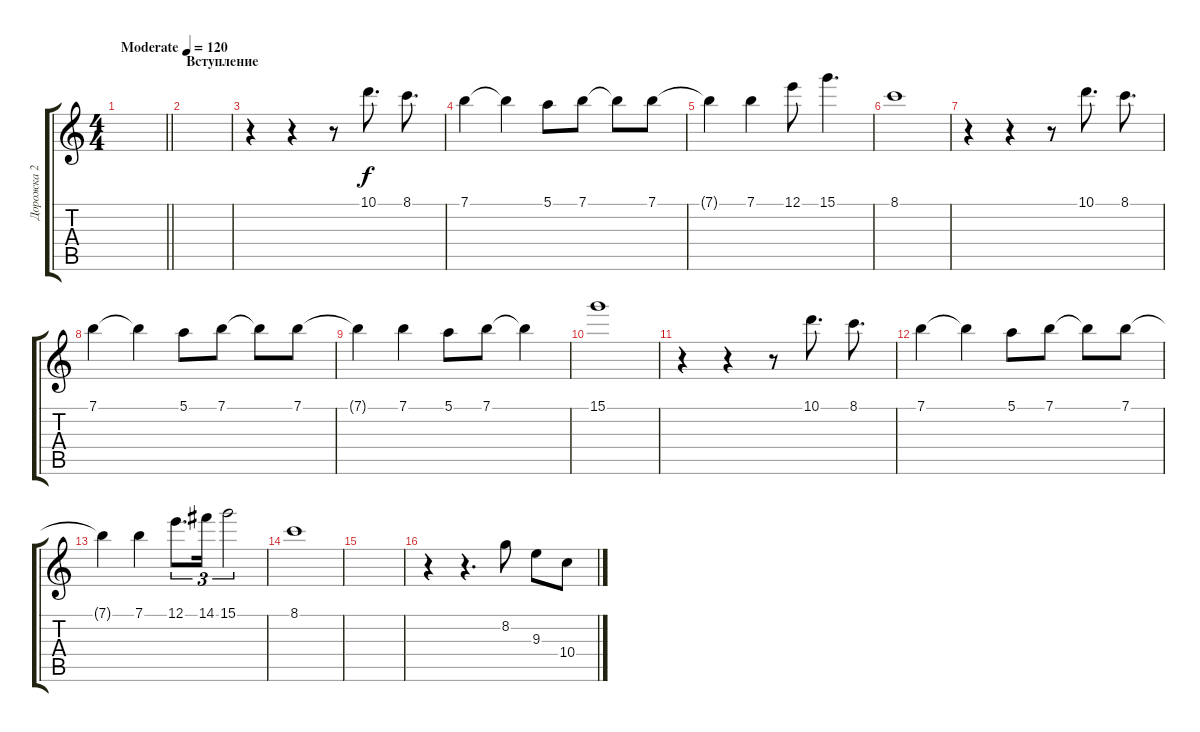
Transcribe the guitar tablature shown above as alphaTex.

\track ("Дорожка 2" "Дорожка 2") {instrument acousticguitarsteel}
\staff {score tabs}
\tuning (E4 B3 G3 D3 A2 E2) {hide}
\ts (4 4)
\tempo (120 "Moderate")
\clef g2
\barLineRight lightlight
\ks c
|
\section ("" "Вступление")
|
r.4 r.4 r.8 10.1.8{d} 8.1.8{d} |
7.1.4 7.1{t}.4 5.1.8 7.1.8 7.1{t}.8 7.1.8 |
7.1{t}.4 7.1.4 12.1.8 15.1.4{d} |
8.1.1 |
r.4 r.4 r.8 10.1.8{d} 8.1.8{d} |
7.1.4 7.1{t}.4 5.1.8 7.1.8 7.1{t}.8 7.1.8 |
7.1{t}.4 7.1.4 5.1.8 7.1.8 7.1{t}.4 |
15.1.1 |
r.4 r.4 r.8 10.1.8{d} 8.1.8{d} |
7.1.4 7.1{t}.4 5.1.8 7.1.8 7.1{t}.8 7.1.8 |
7.1{t}.4 7.1.4 12.1.8{d tu (3 2)} 14.1.16{tu (3 2)} 15.1.2{tu (3 2)} |
8.1.1 |
|
r.4 r.4{d} 8.2.8 9.3.8 10.4.8
